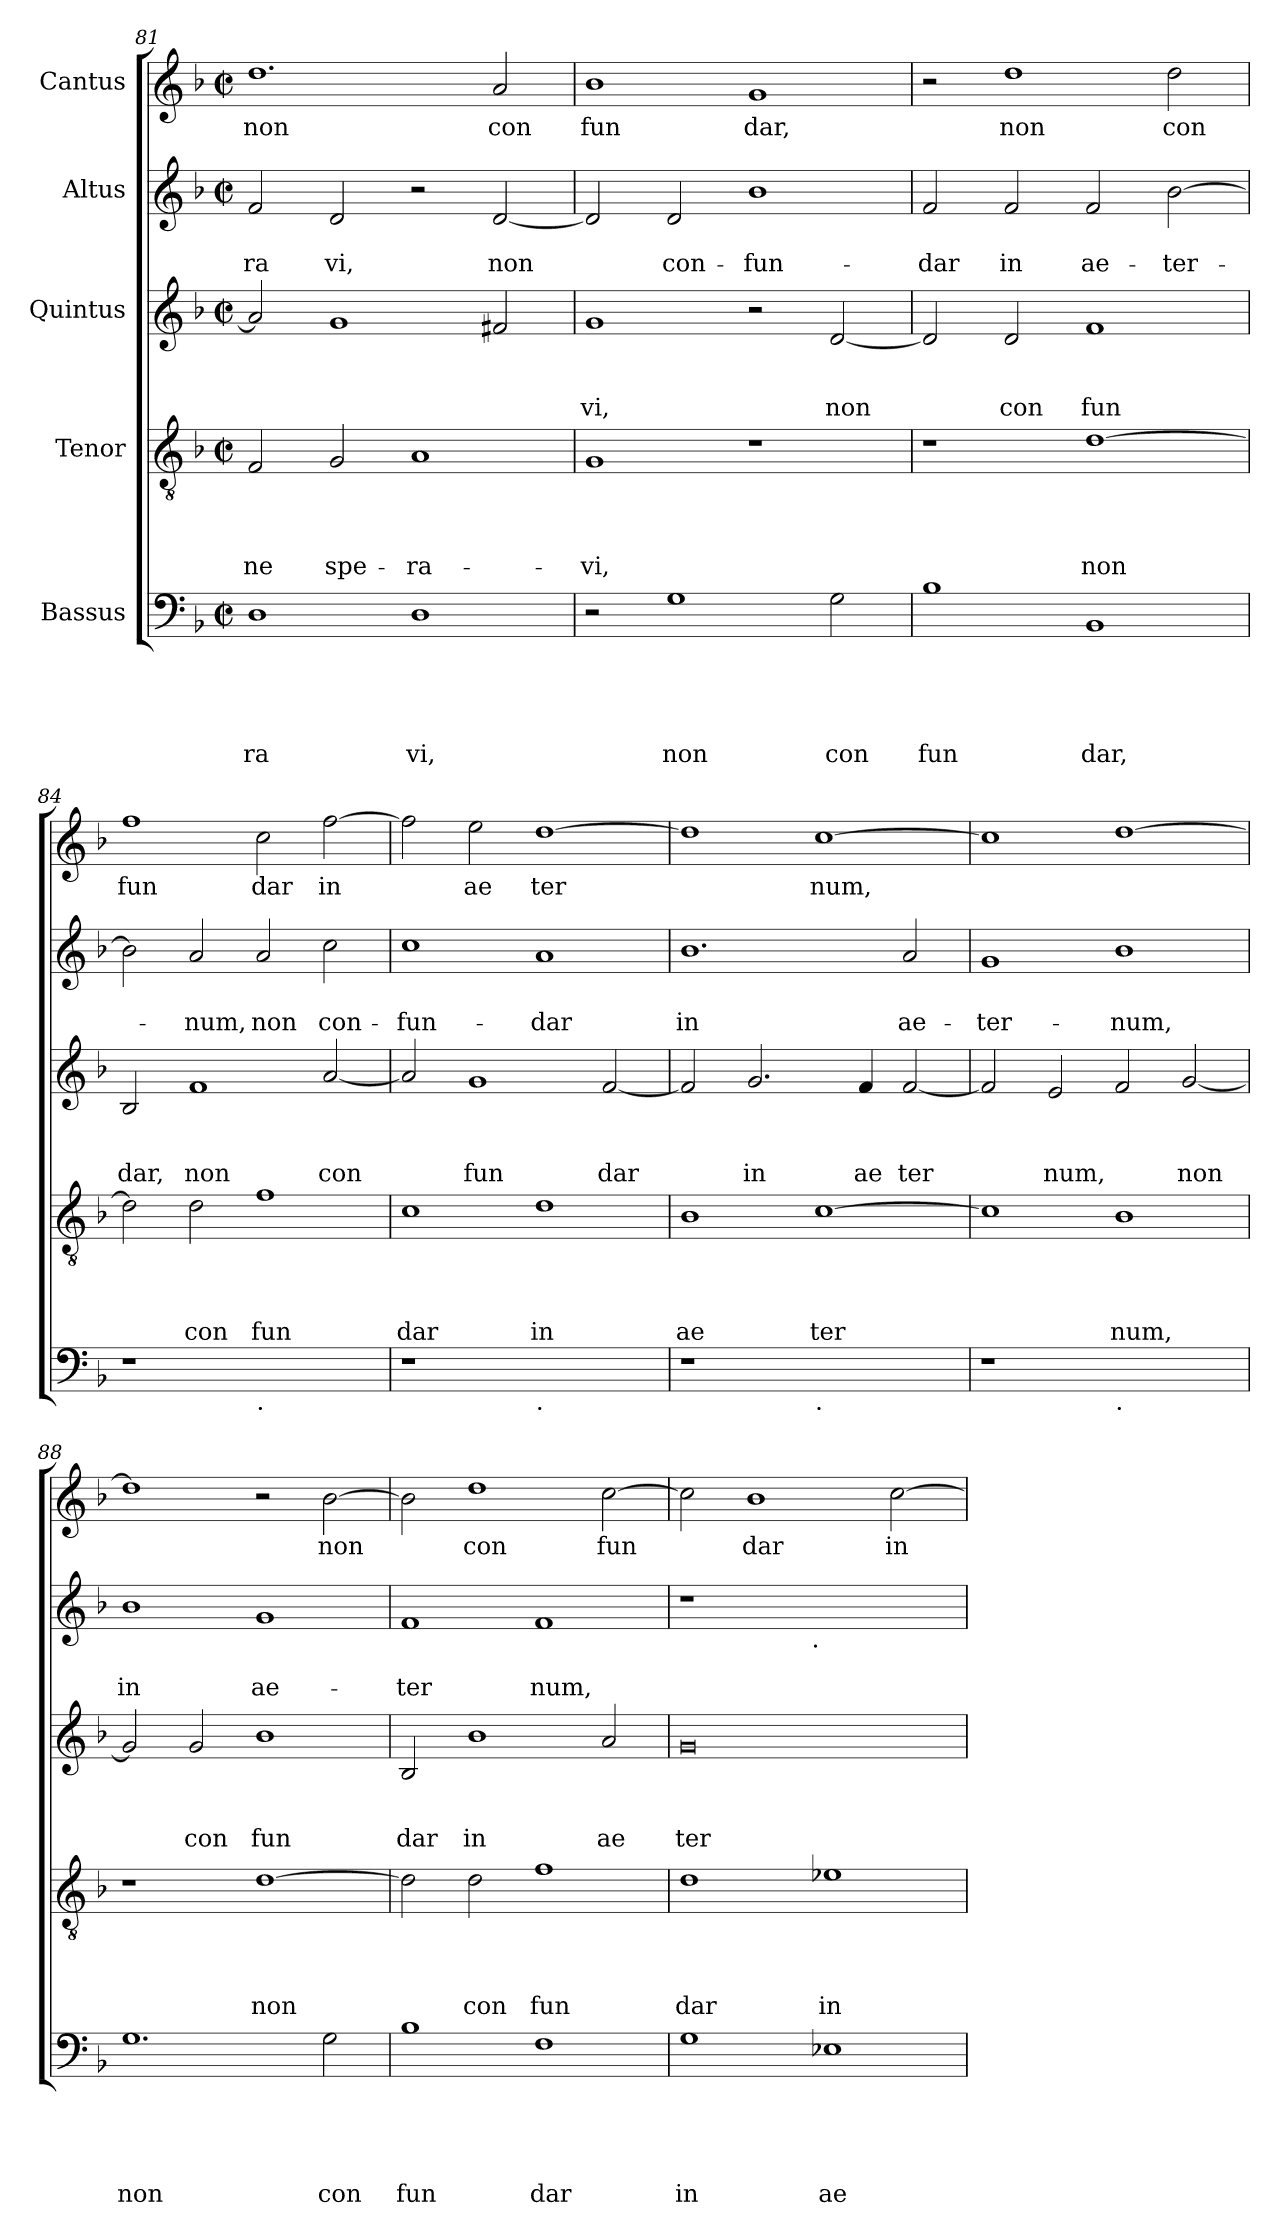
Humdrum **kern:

**kern	**text	**text	**text	**text	**text	**kern	**text	**text	**text	**text	**kern	**text	**text	**text	**kern	**text	**text	**kern	**text
*part5	*part5	*part5	*part5	*part5	*part5	*part4	*part4	*part4	*part4	*part4	*part3	*part3	*part3	*part3	*part2	*part2	*part2	*part1	*part1
*staff5	*staff5	*staff5	*staff5	*staff5	*staff5	*staff4	*staff4	*staff4	*staff4	*staff4	*staff3	*staff3	*staff3	*staff3	*staff2	*staff2	*staff2	*staff1	*staff1
*I"Bassus	*	*	*	*	*	*I"Tenor	*	*	*	*	*I"Quintus	*	*	*	*I"Altus	*	*	*I"Cantus	*
*clefF4	*	*	*	*	*	*clefGv2	*	*	*	*	*clefG2	*	*	*	*clefG2	*	*	*clefG2	*
*k[b-]	*	*	*	*	*	*k[b-]	*	*	*	*	*k[b-]	*	*	*	*k[b-]	*	*	*k[b-]	*
*F:	*	*	*	*	*	*F:	*	*	*	*	*F:	*	*	*	*F:	*	*	*F:	*
*M2/2	*	*	*	*	*	*M2/2	*	*	*	*	*M2/2	*	*	*	*M2/2	*	*	*M2/2	*
*met(c|)	*	*	*	*	*	*met(c|)	*	*	*	*	*met(c|)	*	*	*	*met(c|)	*	*	*met(c|)	*
=81	=81	=81	=81	=81	=81	=81	=81	=81	=81	=81	=81	=81	=81	=81	=81	=81	=81	=81	=81
!	!	!	!	!	!LO:LY:b	!	!	!	!	!LO:LY:b	!	!	!	!	!	!	!LO:LY:b	!	!LO:LY:b
1D	.	.	.	.	ra	2F/	.	.	.	-ne	2a/]	.	.	.	2f/	.	ra	1.dd	non
!	!	!	!	!	!	!	!	!	!	!LO:LY:b	!	!	!	!	!	!	!LO:LY:b	!	!
.	.	.	.	.	.	2G/	.	.	.	spe-	1g	.	.	.	2d/	.	vi,	.	.
!	!	!	!	!	!LO:LY:b	!	!	!	!	!LO:LY:b	!	!	!	!	!	!	!	!	!
1D	.	.	.	.	vi,	1A	.	.	.	-ra-	.	.	.	.	2r	.	.	.	.
!	!	!	!	!	!	!	!	!	!	!	!	!	!	!	!	!	!LO:LY:b	!	!LO:LY:b
.	.	.	.	.	.	.	.	.	.	.	2f#/	.	.	.	[<2d/	.	non	2a/	con
!!LO:LB:g=z
=82	=82	=82	=82	=82	=82	=82	=82	=82	=82	=82	=82	=82	=82	=82	=82	=82	=82	=82	=82
!	!	!	!	!	!	!	!	!	!	!LO:LY:b	!	!	!	!LO:LY:b	!	!	!	!	!LO:LY:b
2r	.	.	.	.	.	1G	.	.	.	-vi,	1g	.	.	-vi,	2d/]	.	.	1b-	fun
!	!	!	!	!	!LO:LY:b	!	!	!	!	!	!	!	!	!	!	!	!LO:LY:b	!	!
1G	.	.	.	.	non	.	.	.	.	.	.	.	.	.	2d/	.	con-	.	.
!	!	!	!	!	!	!	!	!	!	!	!	!	!	!	!	!	!LO:LY:b	!	!LO:LY:b
.	.	.	.	.	.	1r	.	.	.	.	2r	.	.	.	1b-	.	-fun-	1g	dar,
!	!	!	!	!	!LO:LY:b	!	!	!	!	!	!	!	!	!LO:LY:b	!	!	!	!	!
2G\	.	.	.	.	con	.	.	.	.	.	[<2d/	.	.	non	.	.	.	.	.
=83	=83	=83	=83	=83	=83	=83	=83	=83	=83	=83	=83	=83	=83	=83	=83	=83	=83	=83	=83
!	!	!	!	!	!LO:LY:b	!	!	!	!	!	!	!	!	!	!	!	!LO:LY:b	!	!
1B-	.	.	.	.	fun	1r	.	.	.	.	2d/]	.	.	.	2f/	.	-dar	2r	.
!	!	!	!	!	!	!	!	!	!	!	!	!	!	!LO:LY:b	!	!	!LO:LY:b	!	!LO:LY:b
.	.	.	.	.	.	.	.	.	.	.	2d/	.	.	con	2f/	.	in	1dd	non
!	!	!	!	!	!LO:LY:b	!	!	!	!	!LO:LY:b	!	!	!	!LO:LY:b	!	!	!LO:LY:b	!	!
1BB-	.	.	.	.	dar,	[>1d	.	.	.	non	1f	.	.	fun	2f/	.	ae-	.	.
!	!	!	!	!	!	!	!	!	!	!	!	!	!	!	!	!	!LO:LY:b	!	!LO:LY:b
.	.	.	.	.	.	.	.	.	.	.	.	.	.	.	[>2b-\	.	-ter-	2dd\	con
=84	=84	=84	=84	=84	=84	=84	=84	=84	=84	=84	=84	=84	=84	=84	=84	=84	=84	=84	=84
!	!	!	!	!	!	!	!	!	!	!	!	!	!	!LO:LY:b	!	!	!	!	!LO:LY:b
1r	.	.	.	.	.	2d\]	.	.	.	.	2B-/	.	.	dar,	2b-\]	.	.	1ff	fun
!	!	!	!	!	!	!	!	!	!	!LO:LY:b	!	!	!	!LO:LY:b	!	!	!LO:LY:b	!	!
.	.	.	.	.	.	2d\	.	.	.	con	1f	.	.	non	2a/	.	-num,	.	.
!LO:TX:b:t=.	!	!	!	!	!	!	!	!	!	!	!	!	!	!	!	!	!	!	!
!	!	!	!	!	!	!	!	!	!	!LO:LY:b	!	!	!	!	!	!	!LO:LY:b	!	!LO:LY:b
1ryy	.	.	.	.	.	1f	.	.	.	fun	.	.	.	.	2a/	.	non	2cc\	dar
!	!	!	!	!	!	!	!	!	!	!	!	!	!	!LO:LY:b	!	!	!LO:LY:b	!	!LO:LY:b
.	.	.	.	.	.	.	.	.	.	.	[<2a/	.	.	con	2cc\	.	con-	[>2ff\	in
=85	=85	=85	=85	=85	=85	=85	=85	=85	=85	=85	=85	=85	=85	=85	=85	=85	=85	=85	=85
!	!	!	!	!	!	!	!	!	!	!LO:LY:b	!	!	!	!	!	!	!LO:LY:b	!	!
1r	.	.	.	.	.	1c	.	.	.	dar	2a/]	.	.	.	1cc	.	-fun-	2ff\]	.
!	!	!	!	!	!	!	!	!	!	!	!	!	!	!LO:LY:b	!	!	!	!	!LO:LY:b
.	.	.	.	.	.	.	.	.	.	.	1g	.	.	fun	.	.	.	2ee\	ae
!LO:TX:b:t=.	!	!	!	!	!	!	!	!	!	!	!	!	!	!	!	!	!	!	!
!	!	!	!	!	!	!	!	!	!	!LO:LY:b	!	!	!	!	!	!	!LO:LY:b	!	!LO:LY:b
1ryy	.	.	.	.	.	1d	.	.	.	in	.	.	.	.	1a	.	-dar	[>1dd	ter
!	!	!	!	!	!	!	!	!	!	!	!	!	!	!LO:LY:b	!	!	!	!	!
.	.	.	.	.	.	.	.	.	.	.	[<2f/	.	.	dar	.	.	.	.	.
=86	=86	=86	=86	=86	=86	=86	=86	=86	=86	=86	=86	=86	=86	=86	=86	=86	=86	=86	=86
!	!	!	!	!	!	!	!	!	!	!LO:LY:b	!	!	!	!	!	!	!LO:LY:b	!	!
1r	.	.	.	.	.	1B-	.	.	.	ae	2f/]	.	.	.	1.b-	.	in	1dd]	.
!	!	!	!	!	!	!	!	!	!	!	!	!	!	!LO:LY:b	!	!	!	!	!
.	.	.	.	.	.	.	.	.	.	.	2.g/	.	.	in	.	.	.	.	.
!LO:TX:b:t=.	!	!	!	!	!	!	!	!	!	!	!	!	!	!	!	!	!	!	!
!	!	!	!	!	!	!	!	!	!	!LO:LY:b	!	!	!	!	!	!	!	!	!LO:LY:b
1ryy	.	.	.	.	.	[>1c	.	.	.	ter	.	.	.	.	.	.	.	[>1cc	num,
!	!	!	!	!	!	!	!	!	!	!	!	!	!	!LO:LY:b	!	!	!	!	!
.	.	.	.	.	.	.	.	.	.	.	4f/	.	.	ae	.	.	.	.	.
!	!	!	!	!	!	!	!	!	!	!	!	!	!	!LO:LY:b	!	!	!LO:LY:b	!	!
.	.	.	.	.	.	.	.	.	.	.	[<2f/	.	.	ter	2a/	.	ae-	.	.
=87	=87	=87	=87	=87	=87	=87	=87	=87	=87	=87	=87	=87	=87	=87	=87	=87	=87	=87	=87
!	!	!	!	!	!	!	!	!	!	!	!	!	!	!	!	!	!LO:LY:b	!	!
1r	.	.	.	.	.	1c]	.	.	.	.	2f/]	.	.	.	1g	.	-ter-	1cc]	.
!	!	!	!	!	!	!	!	!	!	!	!	!	!	!LO:LY:b	!	!	!	!	!
.	.	.	.	.	.	.	.	.	.	.	2e/	.	.	num,	.	.	.	.	.
!LO:TX:b:t=.	!	!	!	!	!	!	!	!	!	!	!	!	!	!	!	!	!	!	!
!	!	!	!	!	!	!	!	!	!	!LO:LY:b	!	!	!	!	!	!	!LO:LY:b	!	!
1ryy	.	.	.	.	.	1B-	.	.	.	num,	2f/	.	.	.	1b-	.	-num,	[>1dd	.
!	!	!	!	!	!	!	!	!	!	!	!	!	!	!LO:LY:b	!	!	!	!	!
.	.	.	.	.	.	.	.	.	.	.	[<2g/	.	.	non	.	.	.	.	.
=88	=88	=88	=88	=88	=88	=88	=88	=88	=88	=88	=88	=88	=88	=88	=88	=88	=88	=88	=88
!	!	!	!	!	!LO:LY:b	!	!	!	!	!	!	!	!	!	!	!	!LO:LY:b	!	!
1.G	.	.	.	.	non	1r	.	.	.	.	2g/]	.	.	.	1b-	.	in	1dd]	.
!	!	!	!	!	!	!	!	!	!	!	!	!	!	!LO:LY:b	!	!	!	!	!
.	.	.	.	.	.	.	.	.	.	.	2g/	.	.	con	.	.	.	.	.
!	!	!	!	!	!	!	!	!	!	!LO:LY:b	!	!	!	!LO:LY:b	!	!	!LO:LY:b	!	!
.	.	.	.	.	.	[<1d	.	.	.	non	1b-	.	.	fun	1g	.	ae-	2r	.
!	!	!	!	!	!LO:LY:b	!	!	!	!	!	!	!	!	!	!	!	!	!	!LO:LY:b
2G\	.	.	.	.	con	.	.	.	.	.	.	.	.	.	.	.	.	[<2b-\	non
!!LO:LB:g=z
=89	=89	=89	=89	=89	=89	=89	=89	=89	=89	=89	=89	=89	=89	=89	=89	=89	=89	=89	=89
!	!	!	!	!	!LO:LY:b	!	!	!	!	!	!	!	!	!LO:LY:b	!	!	!LO:LY:b	!	!
1B-	.	.	.	.	fun	2d\]	.	.	.	.	2B-/	.	.	dar	1f	.	-ter	2b-\]	.
!	!	!	!	!	!	!	!	!	!	!LO:LY:b	!	!	!	!LO:LY:b	!	!	!	!	!LO:LY:b
.	.	.	.	.	.	2d\	.	.	.	con	1b-	.	.	in	.	.	.	1dd	con
!	!	!	!	!	!LO:LY:b	!	!	!	!	!LO:LY:b	!	!	!	!	!	!	!LO:LY:b	!	!
1F	.	.	.	.	dar	1f	.	.	.	fun	.	.	.	.	1f	.	num,	.	.
!	!	!	!	!	!	!	!	!	!	!	!	!	!	!LO:LY:b	!	!	!	!	!LO:LY:b
.	.	.	.	.	.	.	.	.	.	.	2a/	.	.	ae	.	.	.	[>2cc\	fun
=90	=90	=90	=90	=90	=90	=90	=90	=90	=90	=90	=90	=90	=90	=90	=90	=90	=90	=90	=90
!	!	!	!	!	!LO:LY:b	!	!	!	!	!LO:LY:b	!	!	!	!LO:LY:b	!	!	!	!	!
*	*	*	*	*	*	*	*	*	*	*	*	*	*	*	*^	*	*	*	*
1G	.	.	.	.	in	1d	.	.	.	dar	0g	.	.	ter	1r	2ryy	.	.	2cc\]	.
!	!	!	!	!	!	!	!	!	!	!	!	!	!	!	!	!	!	!	!	!LO:LY:b
.	.	.	.	.	.	.	.	.	.	.	.	.	.	.	.	4...ryy	.	.	1b-	dar
!	!	!	!	!	!	!	!	!	!	!	!	!	!	!	!	!LO:TX:b:t=.	!	!	!	!
.	.	.	.	.	.	.	.	.	.	.	.	.	.	.	.	1ryy	.	.	.	.
!	!	!	!	!	!LO:LY:b	!	!	!	!	!LO:LY:b	!	!	!	!	!	!	!	!	!	!
1E-X	.	.	.	.	ae	1e-X	.	.	.	in	.	.	.	.	1ryy	.	.	.	.	.
!	!	!	!	!	!	!	!	!	!	!	!	!	!	!	!	!	!	!	!	!LO:LY:b
.	.	.	.	.	.	.	.	.	.	.	.	.	.	.	.	.	.	.	[>2cc\	in
.	.	.	.	.	.	.	.	.	.	.	.	.	.	.	.	32ryy	.	.	.	.
*	*	*	*	*	*	*	*	*	*	*	*	*	*	*	*v	*v	*	*	*	*
=	=	=	=	=	=	=	=	=	=	=	=	=	=	=	=	=	=	=	=
*-	*-	*-	*-	*-	*-	*-	*-	*-	*-	*-	*-	*-	*-	*-	*-	*-	*-	*-	*-
